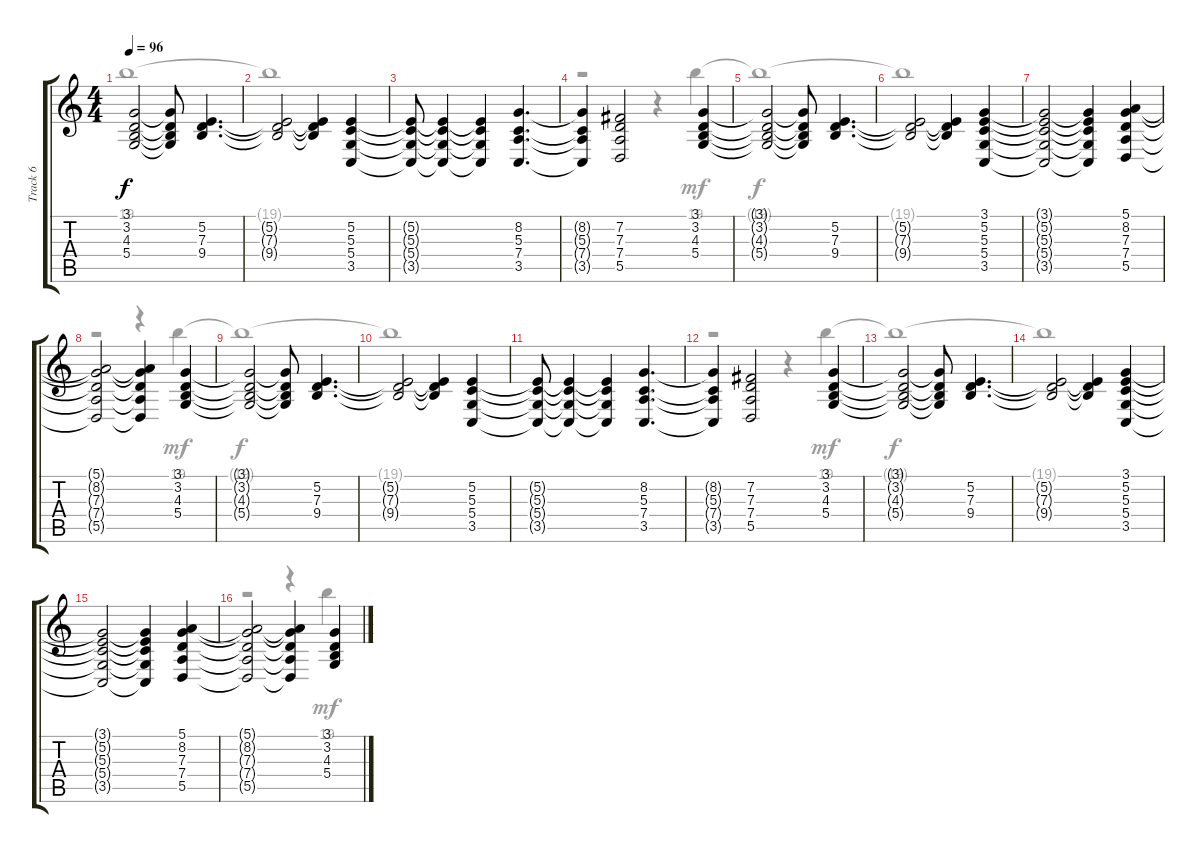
\track ("Track 6" "Track 6") {instrument synthstrings1}
\staff {score tabs}
\tuning (E4 B3 G3 D3 A2 E2) {hide}
\voice
\ts (4 4)
\tempo 96
\clef g2
\ks c
(3.1{t} 3.2{t} 4.3{t} 5.4{t}).2{dy f} (3.1{t} 3.2{t} 4.3{t} 5.4{t}).8 (5.2 7.3 9.4).4{d} |
(5.2{t} 7.3{t} 9.4{t}).2 (5.2{t} 7.3{t} 9.4{t}).4 (5.2 5.3 5.4 3.5).4 |
(5.2{t} 5.3{t} 5.4{t} 3.5{t}).8 (5.2{t} 5.3{t} 5.4{t} 3.5{t}).4 (5.2{t} 5.3{t} 5.4{t} 3.5{t}).4 (8.2 5.3 7.4 3.5).4{d} |
(8.2{t} 5.3{t} 7.4{t} 3.5{t}).4 (7.2 7.3 7.4 5.5).2 (3.1 3.2 4.3 5.4).4 |
(3.1{t} 3.2{t} 4.3{t} 5.4{t}).2 (3.1{t} 3.2{t} 4.3{t} 5.4{t}).8 (5.2 7.3 9.4).4{d} |
(5.2{t} 7.3{t} 9.4{t}).2 (5.2{t} 7.3{t} 9.4{t}).4 (3.1 5.2 5.3 5.4 3.5).4 |
(3.1{t} 5.2{t} 5.3{t} 5.4{t} 3.5{t}).2 (3.1{t} 5.2{t} 5.3{t} 5.4{t} 3.5{t}).4 (5.1 8.2 7.3 7.4 5.5).4 |
(5.1{t} 8.2{t} 7.3{t} 7.4{t} 5.5{t}).2 (5.1{t} 8.2{t} 7.3{t} 7.4{t} 5.5{t}).4 (3.1 3.2 4.3 5.4).4 |
(3.1{t} 3.2{t} 4.3{t} 5.4{t}).2 (3.1{t} 3.2{t} 4.3{t} 5.4{t}).8 (5.2 7.3 9.4).4{d} |
(5.2{t} 7.3{t} 9.4{t}).2 (5.2{t} 7.3{t} 9.4{t}).4 (5.2 5.3 5.4 3.5).4 |
(5.2{t} 5.3{t} 5.4{t} 3.5{t}).8 (5.2{t} 5.3{t} 5.4{t} 3.5{t}).4 (5.2{t} 5.3{t} 5.4{t} 3.5{t}).4 (8.2 5.3 7.4 3.5).4{d} |
(8.2{t} 5.3{t} 7.4{t} 3.5{t}).4 (7.2 7.3 7.4 5.5).2 (3.1 3.2 4.3 5.4).4 |
(3.1{t} 3.2{t} 4.3{t} 5.4{t}).2 (3.1{t} 3.2{t} 4.3{t} 5.4{t}).8 (5.2 7.3 9.4).4{d} |
(5.2{t} 7.3{t} 9.4{t}).2 (5.2{t} 7.3{t} 9.4{t}).4 (3.1 5.2 5.3 5.4 3.5).4 |
(3.1{t} 5.2{t} 5.3{t} 5.4{t} 3.5{t}).2 (3.1{t} 5.2{t} 5.3{t} 5.4{t} 3.5{t}).4 (5.1 8.2 7.3 7.4 5.5).4 |
(5.1{t} 8.2{t} 7.3{t} 7.4{t} 5.5{t}).2 (5.1{t} 8.2{t} 7.3{t} 7.4{t} 5.5{t}).4 (3.1 3.2 4.3 5.4).4
\voice
\clef g2
\ottava regular
\simile none
\ks c
19.1{t}.1{dy f} |
19.1{t}.1 |
|
r.2 r.4 19.1.4{dy mf} |
19.1{t}.1{dy f} |
19.1{t}.1 |
|
r.2 r.4 19.1.4{dy mf} |
19.1{t}.1{dy f} |
19.1{t}.1 |
|
r.2 r.4 19.1.4{dy mf} |
19.1{t}.1{dy f} |
19.1{t}.1 |
|
r.2 r.4 19.1.4{dy mf}
